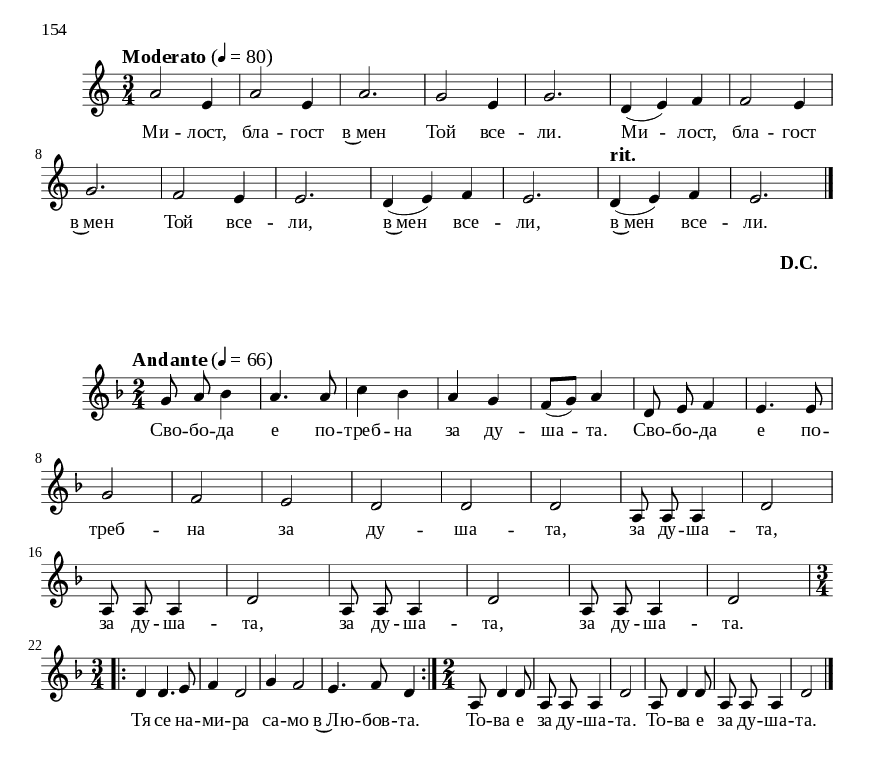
\version "2.24.4"

% include paper part and global functions
\include "include/globals.ily"

\bookpart {

  \label #'ref171_1
  \tocItem \markup "Милост, благост"

  \include "include/bookpart-paper.ily"
  \paper {
      print-first-page-number = ##t
      bookpart-level-page-numbering = ##t
  print-page-number = ##t
      first-page-number = #154
}
\score {
    \include "include/score-layout.ily"

    \new Voice \absolute {
      \clef treble
      \key a \minor
      \time 3/4
      \tempoFunc "Moderato" 4 "80"
      \autoBeamOff

      a'2 e'4 | % 2
      a'2 e'4 | % 3
      a'2. | % 4
      \key c \major
      g'2 e'4 | % 5
      g'2. | % 6
      d'4 ( e'4 ) f'4 | % 7
      f'2 e'4 \break | % 8
      g'2. | % 9
      f'2 e'4 |
      e'2. | % 11
      d'4 ( e'4 ) f'4 | % 12
      e'2. | % 13
      \tempo "rit."  d'4  ( e'4 ) f'4 | % 14
      e'2.\bar "|."

    }

    \addlyrics {
      Ми -- лост, бла -- гост в~мен Той все -- ли.  Ми -- лост, бла -- гост   в~мен Той все -- ли, в~мен все -- ли, в~мен все -- ли.}


      \header {
        title = \titleFunc #'ref_desc_17 "Милост, благост" "Milost, blagost"
      }

      \midi{}

    } % score

    \markup \dc-one "D.C."

    \markup \vspace #3

    \label #'ref169_2
    \tocItem \markup "Свобода е потребна за душата"
    \score {
      \include "include/score-layout.ily"

      \new Voice \absolute {
        \clef treble
        \key d \minor
        \time 2/4
        \tempoFunc "Andante" 4 "66"
        \autoBeamOff

        g'8 a'8 bes'4 | % 2
        a'4.  a'8 | c''4  bes'4 | a'4 g'| % 3
        f'8 ([g'8]) a'4 |  % 4
        d'8  e'8 f'4 | % 5
        e'4. e'8 | \break
        g'2 | f'2 | e'2 | d'2 | d'2 | d'2 | a8 a8 a4 | d'2 | \break

        a8 a8 a4 | d'2 |a8 a8 a4 | d'2 |a8 a8 a4 | d'2 | \break
        \time 3/4 \bar ".|:-|" d'4 d'4. e'8| f'4 d'2 | g'4 f'2 | e'4. f'8 d'4  \bar ":|."

        \time 2/4 a8 d'4 d'8 | a8 a8 a4 | d'2|  a8 d'4 d'8 | a8 a8 a4 | d'2 \bar "|."
      }
      \addlyrics {
        Сво -- бо -- да е по -- треб -- на
        за ду -- ша -- та. Сво -- бо
        -- да е по -- треб -- на за ду --
        ша -- та, за ду -- ша -- та, за ду
        -- ша -- та, за ду
        -- ша -- та, за ду
        -- ша -- та. Тя се на -- ми -- ра са -- мо в~Лю -- бов -- та.
        То -- ва е за ду -- ша -- та. То -- ва е за ду -- ша -- та.
      }

      \header {
        title = \titleFunc #'ref_desc_19 "Свобода е потребна за душата" "Svoboda e potrebna za dušata"
      }

      \midi{}

    } % score



  } % bookpart

  % Più mosso
  %
